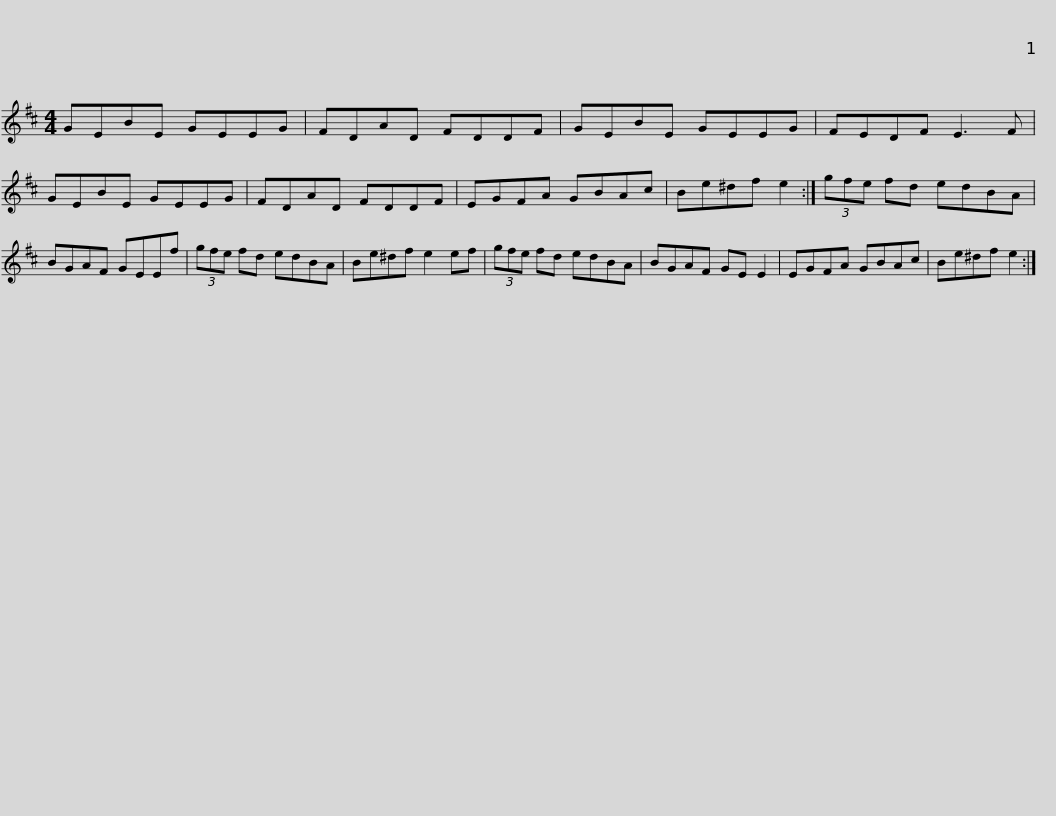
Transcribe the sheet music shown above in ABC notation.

X:1
L:1/8
M:4/4
I:linebreak $
K:D
V:1 treble
V:1
 GEBE GEEG | FDAD FDDF | GEBE GEEG | FEDF E3 F | GEBE GEEG |$ %5
 FDAD FDDF | EGFA GBAc | Be^df e2 :| (3gfe fd edBA | BGAF GEEf |$ %10
 (3gfe fd edBA | Be^df e2 ef | (3gfe fd edBA | BGAF GE E2 | EGFA GBAc |$ %15
 Be^df e2 :| %16
